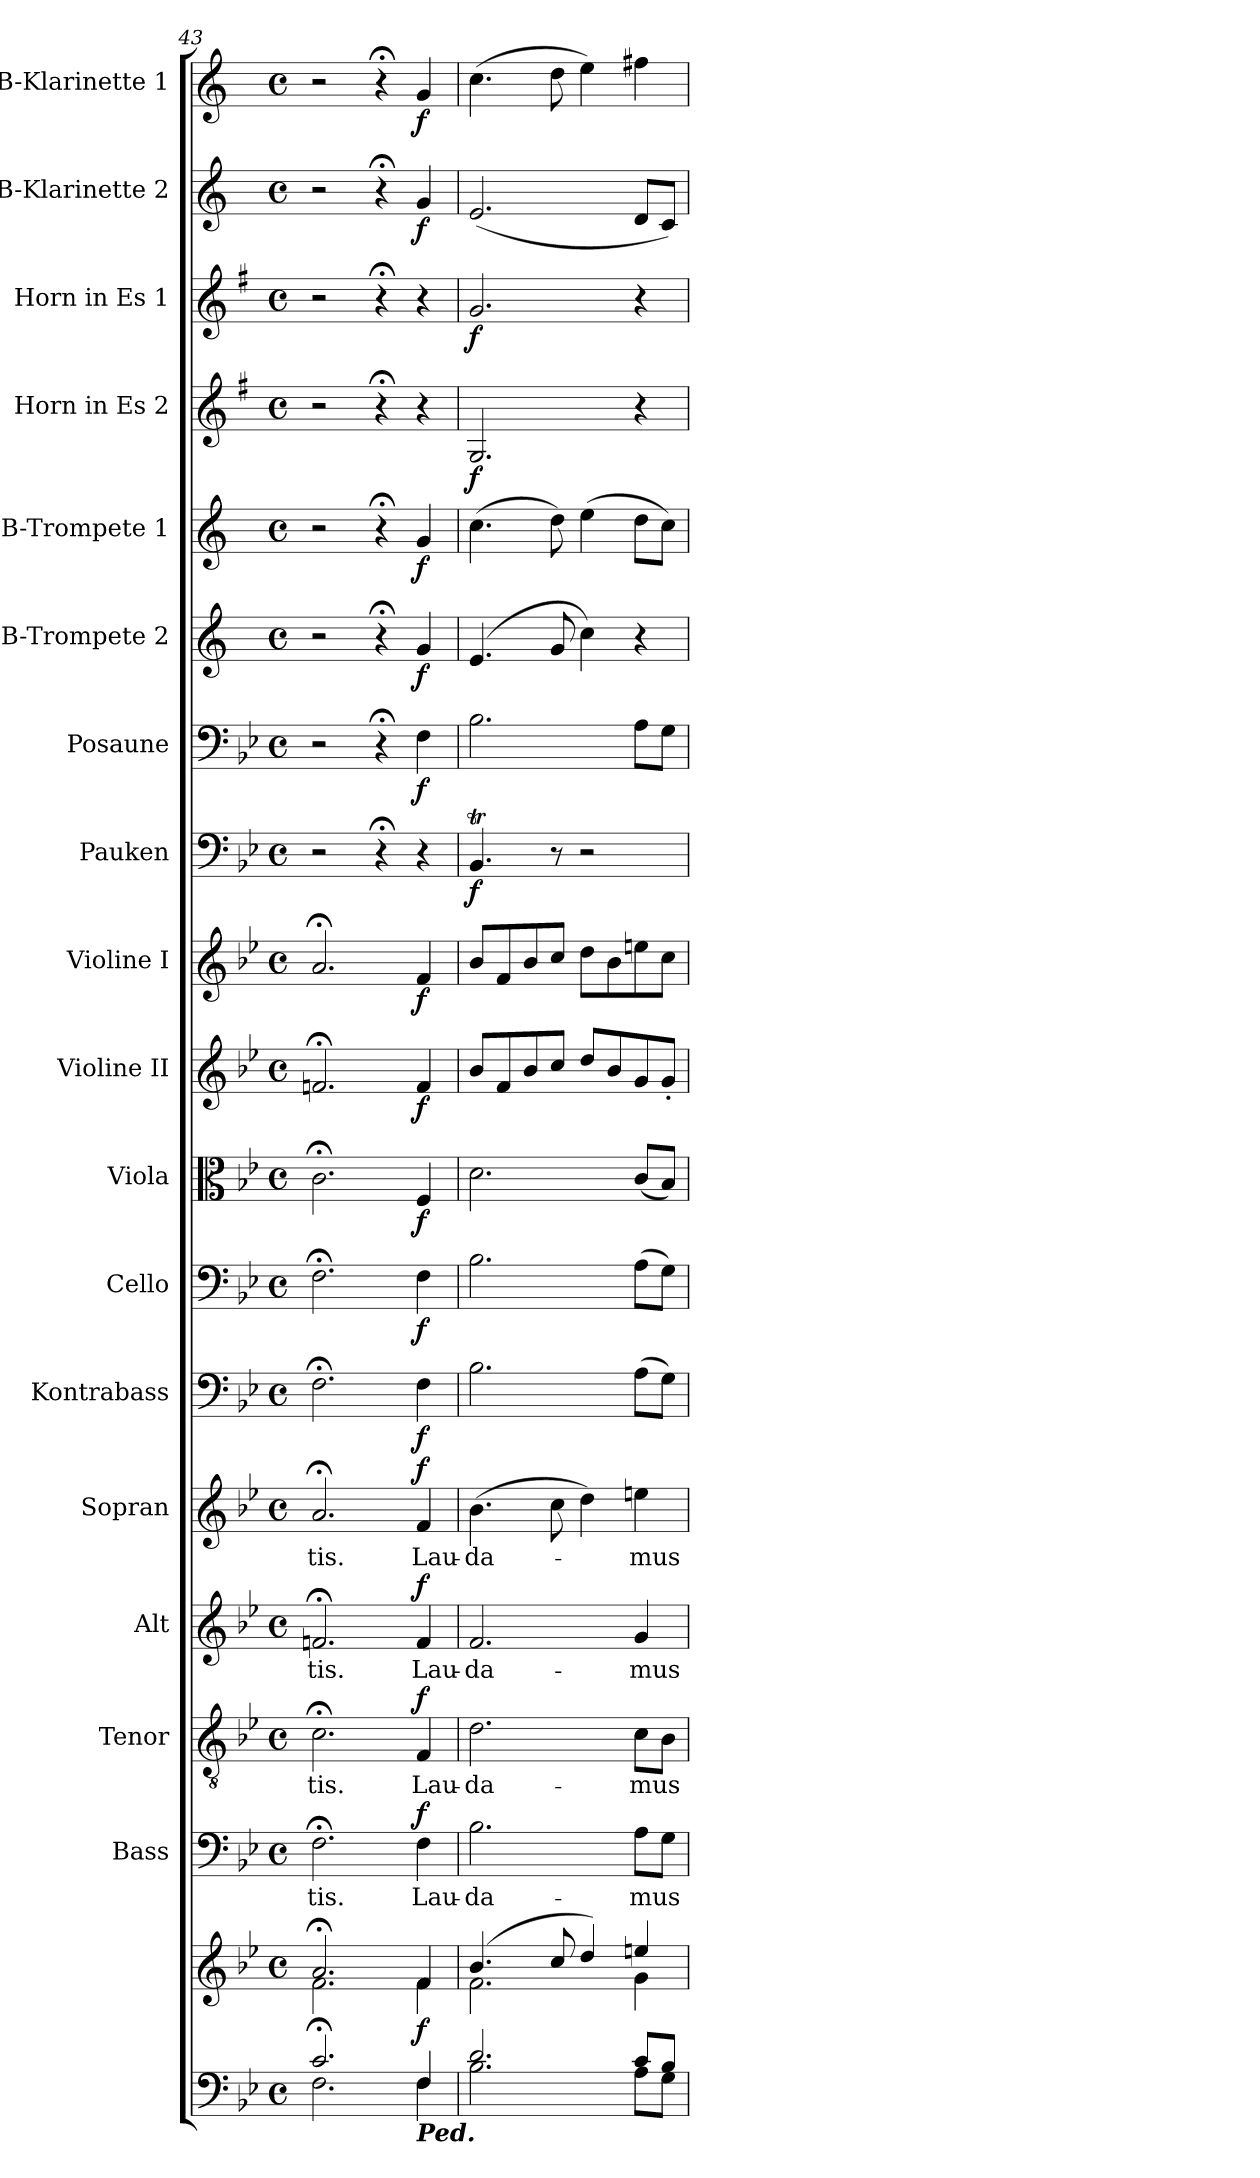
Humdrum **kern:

**kern	**kern	**dynam	**kern	**text	**dynam	**kern	**text	**dynam	**kern	**text	**dynam	**kern	**text	**dynam	**kern	**dynam	**kern	**dynam	**kern	**dynam	**kern	**dynam	**kern	**dynam	**kern	**dynam	**kern	**dynam	**kern	**dynam	**kern	**dynam	**kern	**dynam	**kern	**dynam	**kern	**dynam	**kern	**dynam
*part18	*part18	*part18	*part17	*part17	*part17	*part16	*part16	*part16	*part15	*part15	*part15	*part14	*part14	*part14	*part13	*part13	*part12	*part12	*part11	*part11	*part10	*part10	*part9	*part9	*part8	*part8	*part7	*part7	*part6	*part6	*part5	*part5	*part4	*part4	*part3	*part3	*part2	*part2	*part1	*part1
*staff19	*staff18	*staff18/19	*staff17	*staff17	*staff17	*staff16	*staff16	*staff16	*staff15	*staff15	*staff15	*staff14	*staff14	*staff14	*staff13	*staff13	*staff12	*staff12	*staff11	*staff11	*staff10	*staff10	*staff9	*staff9	*staff8	*staff8	*staff7	*staff7	*staff6	*staff6	*staff5	*staff5	*staff4	*staff4	*staff3	*staff3	*staff2	*staff2	*staff1	*staff1
*	*	*	*I"Bass	*	*	*I"Tenor	*	*	*I"Alt	*	*	*I"Sopran	*	*	*I"Kontrabass	*	*I"Cello	*	*I"Viola	*	*I"Violine II	*	*I"Violine I	*	*I"Pauken	*	*I"Posaune	*	*I"B-Trompete 2	*	*I"B-Trompete 1	*	*I"Horn in Es 2	*	*I"Horn in Es 1	*	*I"B-Klarinette 2	*	*I"B-Klarinette 1	*
*	*	*	*I'B.	*	*	*I'T.	*	*	*I'A.	*	*	*I'S.	*	*	*I'Kb.	*	*	*	*I'Vla.	*	*I'Vl. II	*	*I'Vl. I	*	*I'Pk.	*	*I'Pos.	*	*I'B Trp. 2	*	*I'B Trp. 1	*	*	*	*	*	*I'B Kl. 2	*	*I'B Kl. 1	*
*clefF4	*clefG2	*	*clefF4	*	*	*clefGv2	*	*	*clefG2	*	*	*clefG2	*	*	*clefF4	*	*clefF4	*	*clefC3	*	*clefG2	*	*clefG2	*	*clefF4	*	*clefF4	*	*clefG2	*	*clefG2	*	*clefG2	*	*clefG2	*	*clefG2	*	*clefG2	*
*	*	*	*	*	*	*	*	*	*	*	*	*	*	*	*ITrd7c12	*	*	*	*	*	*	*	*	*	*	*	*	*	*ITrd1c2	*	*ITrd1c2	*	*ITrd5c9	*	*ITrd5c9	*	*ITrd1c2	*	*ITrd1c2	*
*k[b-e-]	*k[b-e-]	*	*k[b-e-]	*	*	*k[b-e-]	*	*	*k[b-e-]	*	*	*k[b-e-]	*	*	*k[b-e-]	*	*k[b-e-]	*	*k[b-e-]	*	*k[b-e-]	*	*k[b-e-]	*	*k[b-e-]	*	*k[b-e-]	*	*k[b-e-]	*	*k[b-e-]	*	*k[b-e-]	*	*k[b-e-]	*	*k[b-e-]	*	*k[b-e-]	*
*B-:	*B-:	*	*B-:	*	*	*B-:	*	*	*B-:	*	*	*B-:	*	*	*B-:	*	*B-:	*	*B-:	*	*B-:	*	*B-:	*	*B-:	*	*B-:	*	*B-:	*	*B-:	*	*B-:	*	*B-:	*	*B-:	*	*B-:	*
*M4/4	*M4/4	*	*M4/4	*	*	*M4/4	*	*	*M4/4	*	*	*M4/4	*	*	*M4/4	*	*M4/4	*	*M4/4	*	*M4/4	*	*M4/4	*	*M4/4	*	*M4/4	*	*M4/4	*	*M4/4	*	*M4/4	*	*M4/4	*	*M4/4	*	*M4/4	*
*met(c)	*met(c)	*	*met(c)	*	*	*met(c)	*	*	*met(c)	*	*	*met(c)	*	*	*met(c)	*	*met(c)	*	*met(c)	*	*met(c)	*	*met(c)	*	*met(c)	*	*met(c)	*	*met(c)	*	*met(c)	*	*met(c)	*	*met(c)	*	*met(c)	*	*met(c)	*
=43	=43	=43	=43	=43	=43	=43	=43	=43	=43	=43	=43	=43	=43	=43	=43	=43	=43	=43	=43	=43	=43	=43	=43	=43	=43	=43	=43	=43	=43	=43	=43	=43	=43	=43	=43	=43	=43	=43	=43	=43
*^	*^	*	*	*	*	*	*	*	*	*	*	*	*	*	*	*	*	*	*	*	*	*	*	*	*	*	*	*	*	*	*	*	*	*	*	*	*	*	*	*
!	!	!	!	!	!	!LO:LY:b	!	!	!LO:LY:b	!	!	!LO:LY:b	!	!	!LO:LY:b	!	!	!	!	!	!	!	!	!	!	!	!	!	!	!	!	!	!	!	!	!	!	!	!	!	!	!
2.c;</	2.F\	2.a;</	2.f\	.	2.F;<\	-tis.	.	2.c;<\	-tis.	.	2.fn;</	-tis.	.	2.a;</	-tis.	.	2.FF;<\	.	2.F;<\	.	2.c;<\	.	2.fn;</	.	2.a;</	.	2r	.	2r	.	2r	.	2r	.	2r	.	2r	.	2r	.	2r	.
.	.	.	.	.	.	.	.	.	.	.	.	.	.	.	.	.	.	.	.	.	.	.	.	.	.	.	4r;<	.	4r;<	.	4r;<	.	4r;<	.	4r;<	.	4r;<	.	4r;<	.	4r;<	.
!LO:TX:b:Bi:t=Ped.	!	!	!	!	!	!	!	!	!	!	!	!	!	!	!	!	!	!	!	!	!	!	!	!	!	!	!	!	!	!	!	!	!	!	!	!	!	!	!	!	!	!
!	!	!	!	!LO:DY:b	!	!LO:LY:b	!LO:DY:a	!	!LO:LY:b	!LO:DY:a	!	!LO:LY:b	!LO:DY:a	!	!LO:LY:b	!LO:DY:a	!	!LO:DY:b	!	!LO:DY:b	!	!LO:DY:b	!	!LO:DY:b	!	!LO:DY:b	!	!	!	!LO:DY:b	!	!LO:DY:b	!	!LO:DY:b	!	!	!	!	!	!LO:DY:b	!	!LO:DY:b
4F/	4F\	4f/	4f\	f	4F\	Lau-	f	4F/	Lau-	f	4f/	Lau-	f	4f/	Lau-	f	4FF\	f	4F\	f	4F/	f	4f/	f	4f/	f	4r	.	4F\	f	4f/	f	4f/	f	4r	.	4r	.	4f/	f	4f/	f
=44	=44	=44	=44	=44	=44	=44	=44	=44	=44	=44	=44	=44	=44	=44	=44	=44	=44	=44	=44	=44	=44	=44	=44	=44	=44	=44	=44	=44	=44	=44	=44	=44	=44	=44	=44	=44	=44	=44	=44	=44	=44	=44
!	!	!	!	!	!	!LO:LY:b	!	!	!LO:LY:b	!	!	!LO:LY:b	!	!	!LO:LY:b	!	!	!	!	!	!	!	!	!	!	!	!	!LO:DY:b	!	!	!	!	!	!	!	!LO:DY:b	!	!LO:DY:b	!	!	!	!
2.d/	2.B-\	(4.b-/	2.f\	.	2.B-\	-da-	.	2.d\	-da-	.	2.f/	-da-	.	(>4.b-\	-da-	.	2.BB-\	.	2.B-\	.	2.d\	.	8b-/L	.	8b-/L	.	4.BB-T/	f	2.B-\	.	(4.d/	.	(>4.b-\	.	2.BB-/	f	2.B-/	f	(<2.d/	.	(>4.b-\	.
.	.	.	.	.	.	.	.	.	.	.	.	.	.	.	.	.	.	.	.	.	.	.	8f/	.	8f/	.	.	.	.	.	.	.	.	.	.	.	.	.	.	.	.	.
.	.	.	.	.	.	.	.	.	.	.	.	.	.	.	.	.	.	.	.	.	.	.	8b-/	.	8b-/	.	.	.	.	.	.	.	.	.	.	.	.	.	.	.	.	.
.	.	8cc/	.	.	.	.	.	.	.	.	.	.	.	8cc\	.	.	.	.	.	.	.	.	8cc/J	.	8cc/J	.	8r	.	.	.	8f/	.	8cc\)	.	.	.	.	.	.	.	8cc\	.
.	.	4dd/)	.	.	.	.	.	.	.	.	.	.	.	4dd\)	.	.	.	.	.	.	.	.	8dd/L	.	8dd\L	.	2r	.	.	.	4b-\)	.	(>4dd\	.	.	.	.	.	.	.	4dd\)	.
.	.	.	.	.	.	.	.	.	.	.	.	.	.	.	.	.	.	.	.	.	.	.	8b-/	.	8b-\	.	.	.	.	.	.	.	.	.	.	.	.	.	.	.	.	.
!	!	!	!	!	!	!LO:LY:b	!	!	!LO:LY:b	!	!	!LO:LY:b	!	!	!LO:LY:b	!	!	!	!	!	!	!	!	!	!	!	!	!	!	!	!	!	!	!	!	!	!	!	!	!	!	!
8c/L	8A\L	4een/	4g\	.	8A\L	-mus	.	8c\L	-mus	.	4g/	-mus	.	4een\	-mus	.	(>8AA\L	.	(>8A\L	.	(<8c/L	.	8g/	.	8een\	.	.	.	8A\L	.	4r	.	8cc\L	.	4r	.	4r	.	8c/L	.	4een\	.
8B-/J	8G\J	.	.	.	8G\J	.	.	8B-\J	.	.	.	.	.	.	.	.	8GG\J)	.	8G\J)	.	8B-/J)	.	8g'</J	.	8cc\J	.	.	.	8G\J	.	.	.	8b-\J)	.	.	.	.	.	8B-/J)	.	.	.
*v	*v	*	*	*	*	*	*	*	*	*	*	*	*	*	*	*	*	*	*	*	*	*	*	*	*	*	*	*	*	*	*	*	*	*	*	*	*	*	*	*	*	*
*	*v	*v	*	*	*	*	*	*	*	*	*	*	*	*	*	*	*	*	*	*	*	*	*	*	*	*	*	*	*	*	*	*	*	*	*	*	*	*	*	*	*
=	=	=	=	=	=	=	=	=	=	=	=	=	=	=	=	=	=	=	=	=	=	=	=	=	=	=	=	=	=	=	=	=	=	=	=	=	=	=	=	=
*-	*-	*-	*-	*-	*-	*-	*-	*-	*-	*-	*-	*-	*-	*-	*-	*-	*-	*-	*-	*-	*-	*-	*-	*-	*-	*-	*-	*-	*-	*-	*-	*-	*-	*-	*-	*-	*-	*-	*-	*-
